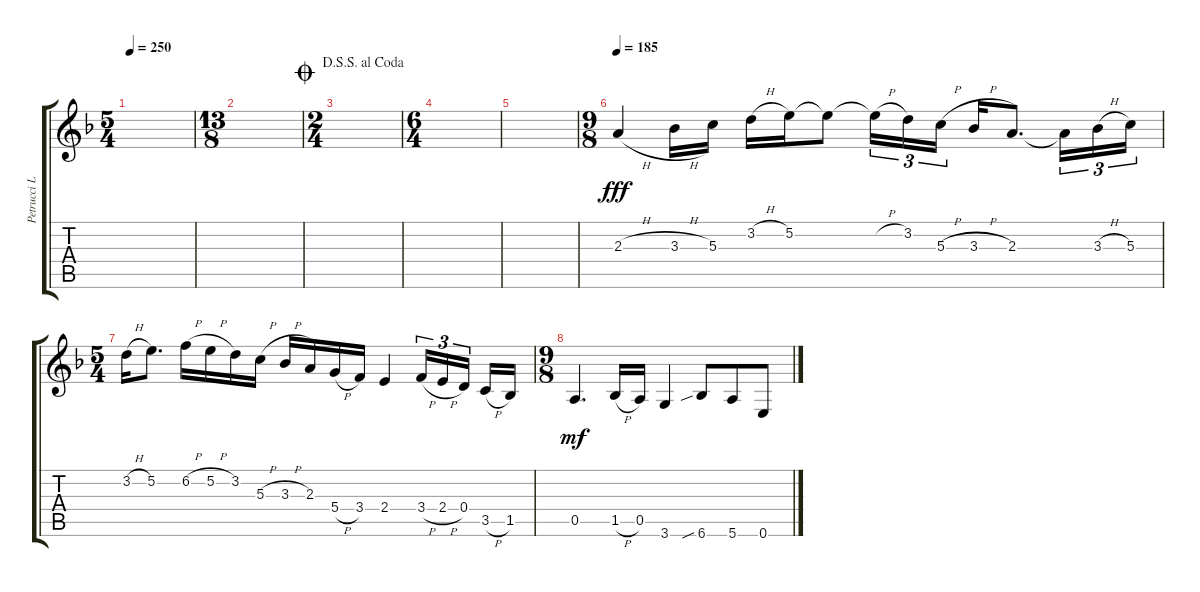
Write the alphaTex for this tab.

\track ("Petrucci Lead" "Petrucci L") {instrument distortionguitar}
\staff {score tabs}
\tuning (E4 B3 G3 D3 A2 E2) {hide}
\ts (5 4)
\tempo 250
\clef g2
\ks f
|
\ts (13 8)
|
\ts (2 4)
\jump coda
\jump dalsegnosegnoalcoda
|
\ts (6 4)
|
|
\ts (9 8)
\tempo 186
\tempo 185
2.3{h}.4{dy fff} 3.3{h}.16 5.3.16 3.2{h}.16 5.2.16 5.2{t}.8 5.2{h t}.16{tu (3 2)} 3.2.16{tu (3 2)} 5.3{h}.16{tu (3 2)} 3.3{h}.16 2.3.8{d} 2.3{t}.16{tu (3 2)} 3.3{h}.16{tu (3 2)} 5.3.16{tu (3 2)} |
\ts (5 4)
3.2{h}.16 5.2.8{d} 6.2{h}.16 5.2{h}.16 3.2.16 5.3{h}.16 3.3{h}.16 2.3.16 5.4{h}.16 3.4.16 2.4.4 3.4{h}.16{tu (3 2)} 2.4{h}.16{tu (3 2)} 0.4.16{tu (3 2) beam splitsecondary} 3.5{h}.16 1.5.16 |
\ts (9 8)
0.5.4{d dy mf} 1.5{h}.16 0.5.16 3.6.4 6.6{sib}.8 5.6.8 0.6.8
